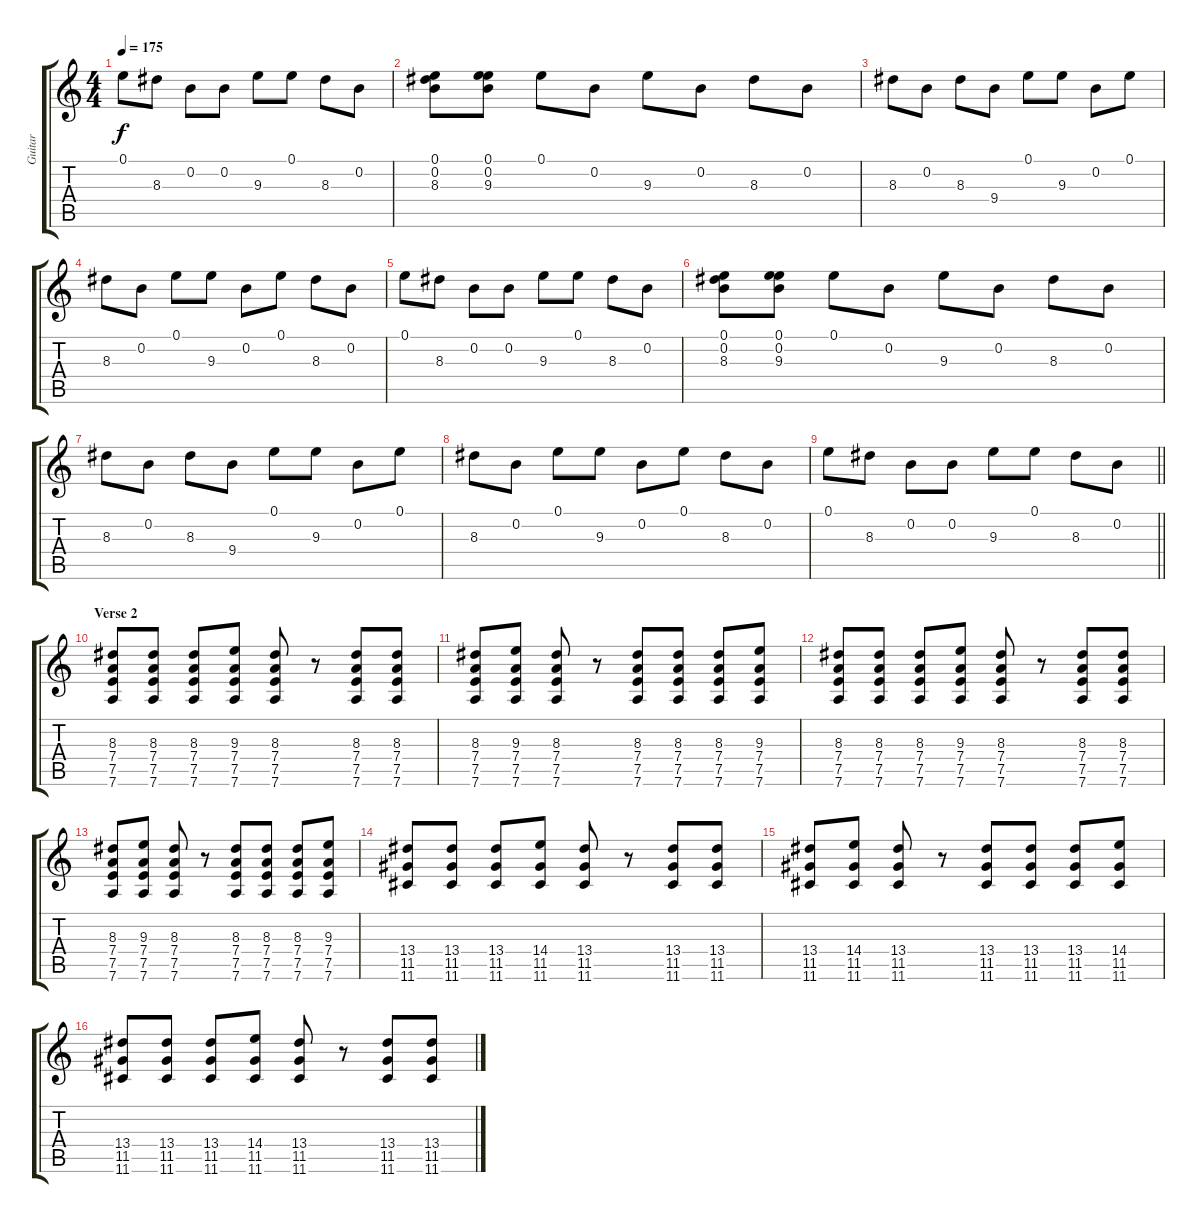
\track ("Guitar" "Guitar") {instrument electricguitarclean}
\staff {score tabs}
\tuning (E4 B3 G3 D3 A2 D2) {hide}
\ts (4 4)
\tempo 175
\clef g2
\ks c
0.1.8{dy f} 8.3.8 0.2.8 0.2.8 9.3.8 0.1.8 8.3.8 0.2.8 |
(0.1 0.2 8.3).8 (0.1 0.2 9.3).8 0.1.8 0.2.8 9.3.8 0.2.8 8.3.8 0.2.8 |
8.3.8 0.2.8 8.3.8 9.4.8 0.1.8 9.3.8 0.2.8 0.1.8 |
8.3.8 0.2.8 0.1.8 9.3.8 0.2.8 0.1.8 8.3.8 0.2.8 |
0.1.8 8.3.8 0.2.8 0.2.8 9.3.8 0.1.8 8.3.8 0.2.8 |
(0.1 0.2 8.3).8 (0.1 0.2 9.3).8 0.1.8 0.2.8 9.3.8 0.2.8 8.3.8 0.2.8 |
8.3.8 0.2.8 8.3.8 9.4.8 0.1.8 9.3.8 0.2.8 0.1.8 |
8.3.8 0.2.8 0.1.8 9.3.8 0.2.8 0.1.8 8.3.8 0.2.8 |
\barLineRight lightlight
0.1.8 8.3.8 0.2.8 0.2.8 9.3.8 0.1.8 8.3.8 0.2.8 |
\section ("" "Verse 2")
(8.3 7.4 7.5 7.6).8{instrument electricguitarclean} (8.3 7.4 7.5 7.6).8 (8.3 7.4 7.5 7.6).8 (9.3 7.4 7.5 7.6).8 (8.3 7.4 7.5 7.6).8 r.8 (8.3 7.4 7.5 7.6).8 (8.3 7.4 7.5 7.6).8 |
(8.3 7.4 7.5 7.6).8 (9.3 7.4 7.5 7.6).8 (8.3 7.4 7.5 7.6).8 r.8 (8.3 7.4 7.5 7.6).8 (8.3 7.4 7.5 7.6).8 (8.3 7.4 7.5 7.6).8 (9.3 7.4 7.5 7.6).8 |
(8.3 7.4 7.5 7.6).8 (8.3 7.4 7.5 7.6).8 (8.3 7.4 7.5 7.6).8 (9.3 7.4 7.5 7.6).8 (8.3 7.4 7.5 7.6).8 r.8 (8.3 7.4 7.5 7.6).8 (8.3 7.4 7.5 7.6).8 |
(8.3 7.4 7.5 7.6).8 (9.3 7.4 7.5 7.6).8 (8.3 7.4 7.5 7.6).8 r.8 (8.3 7.4 7.5 7.6).8 (8.3 7.4 7.5 7.6).8 (8.3 7.4 7.5 7.6).8 (9.3 7.4 7.5 7.6).8 |
(13.4 11.5 11.6).8 (13.4 11.5 11.6).8 (13.4 11.5 11.6).8 (14.4 11.5 11.6).8 (13.4 11.5 11.6).8 r.8 (13.4 11.5 11.6).8 (13.4 11.5 11.6).8 |
(13.4 11.5 11.6).8 (14.4 11.5 11.6).8 (13.4 11.5 11.6).8 r.8 (13.4 11.5 11.6).8 (13.4 11.5 11.6).8 (13.4 11.5 11.6).8 (14.4 11.5 11.6).8 |
(13.4 11.5 11.6).8 (13.4 11.5 11.6).8 (13.4 11.5 11.6).8 (14.4 11.5 11.6).8 (13.4 11.5 11.6).8 r.8 (13.4 11.5 11.6).8 (13.4 11.5 11.6).8
